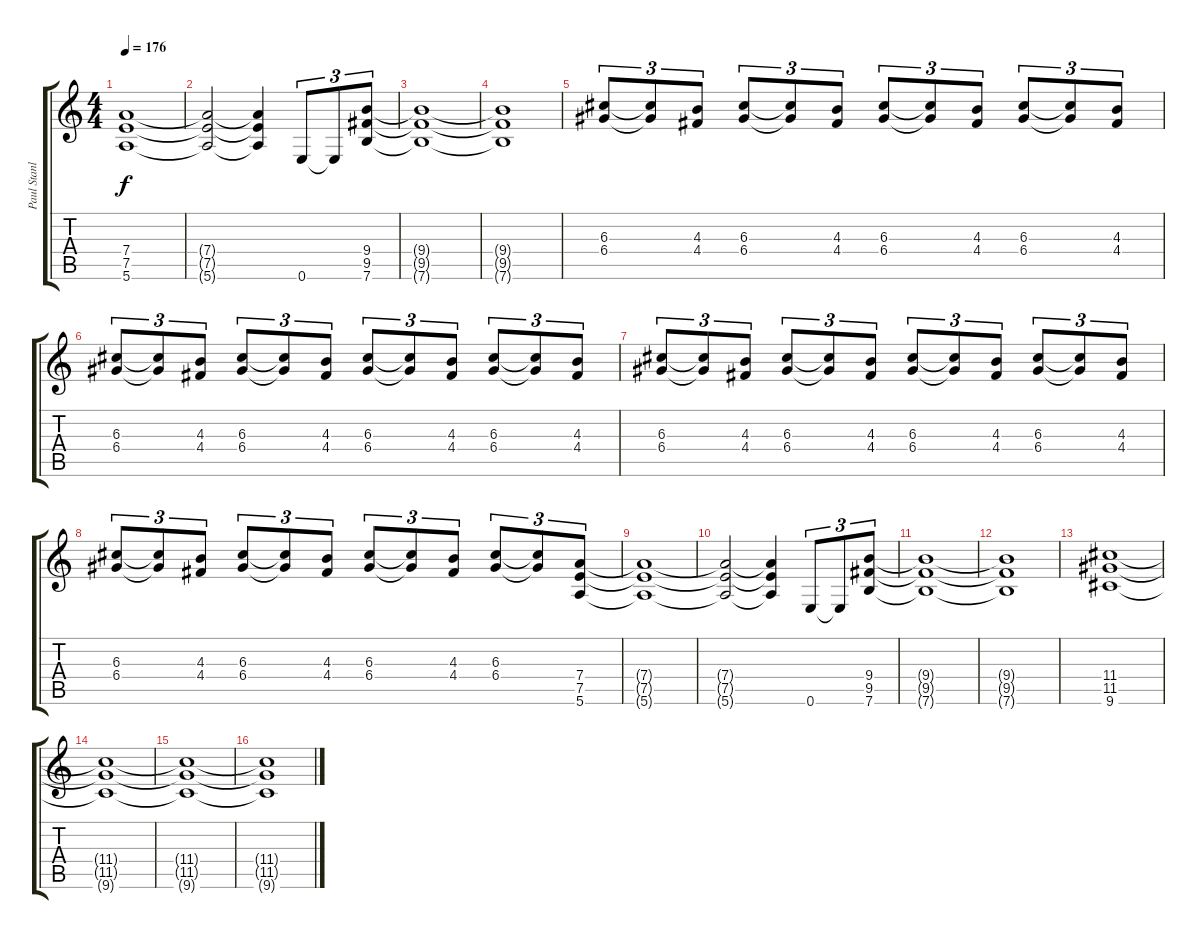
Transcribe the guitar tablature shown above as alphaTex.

\track ("Paul Stanley" "Paul Stanl") {instrument distortionguitar}
\staff {score tabs}
\tuning (E4 B3 G3 D3 A2 E2) {hide}
\ts (4 4)
\tempo 176
\clef g2
\ks c
(7.4{t} 7.5{t} 5.6{t}).1{dy f} |
(7.4{t} 7.5{t} 5.6{t}).2 (7.4{t} 7.5{t} 5.6{t}).4 0.6.8{tu (3 2)} 0.6{t}.8{tu (3 2)} (9.4 9.5 7.6).8{tu (3 2)} |
(9.4{t} 9.5{t} 7.6{t}).1 |
(9.4{t} 9.5{t} 7.6{t}).1 |
(6.3 6.4).8{tu (3 2)} (6.3{t} 6.4{t}).8{tu (3 2)} (4.3 4.4).8{tu (3 2)} (6.3 6.4).8{tu (3 2)} (6.3{t} 6.4{t}).8{tu (3 2)} (4.3 4.4).8{tu (3 2)} (6.3 6.4).8{tu (3 2)} (6.3{t} 6.4{t}).8{tu (3 2)} (4.3 4.4).8{tu (3 2)} (6.3 6.4).8{tu (3 2)} (6.3{t} 6.4{t}).8{tu (3 2)} (4.3 4.4).8{tu (3 2)} |
(6.3 6.4).8{tu (3 2)} (6.3{t} 6.4{t}).8{tu (3 2)} (4.3 4.4).8{tu (3 2)} (6.3 6.4).8{tu (3 2)} (6.3{t} 6.4{t}).8{tu (3 2)} (4.3 4.4).8{tu (3 2)} (6.3 6.4).8{tu (3 2)} (6.3{t} 6.4{t}).8{tu (3 2)} (4.3 4.4).8{tu (3 2)} (6.3 6.4).8{tu (3 2)} (6.3{t} 6.4{t}).8{tu (3 2)} (4.3 4.4).8{tu (3 2)} |
(6.3 6.4).8{tu (3 2)} (6.3{t} 6.4{t}).8{tu (3 2)} (4.3 4.4).8{tu (3 2)} (6.3 6.4).8{tu (3 2)} (6.3{t} 6.4{t}).8{tu (3 2)} (4.3 4.4).8{tu (3 2)} (6.3 6.4).8{tu (3 2)} (6.3{t} 6.4{t}).8{tu (3 2)} (4.3 4.4).8{tu (3 2)} (6.3 6.4).8{tu (3 2)} (6.3{t} 6.4{t}).8{tu (3 2)} (4.3 4.4).8{tu (3 2)} |
(6.3 6.4).8{tu (3 2)} (6.3{t} 6.4{t}).8{tu (3 2)} (4.3 4.4).8{tu (3 2)} (6.3 6.4).8{tu (3 2)} (6.3{t} 6.4{t}).8{tu (3 2)} (4.3 4.4).8{tu (3 2)} (6.3 6.4).8{tu (3 2)} (6.3{t} 6.4{t}).8{tu (3 2)} (4.3 4.4).8{tu (3 2)} (6.3 6.4).8{tu (3 2)} (6.3{t} 6.4{t}).8{tu (3 2)} (7.4 7.5 5.6).8{tu (3 2)} |
(7.4{t} 7.5{t} 5.6{t}).1 |
(7.4{t} 7.5{t} 5.6{t}).2 (7.4{t} 7.5{t} 5.6{t}).4 0.6.8{tu (3 2)} 0.6{t}.8{tu (3 2)} (9.4 9.5 7.6).8{tu (3 2)} |
(9.4{t} 9.5{t} 7.6{t}).1 |
(9.4{t} 9.5{t} 7.6{t}).1 |
(11.4 11.5 9.6).1 |
(11.4{t} 11.5{t} 9.6{t}).1 |
(11.4{t} 11.5{t} 9.6{t}).1 |
(11.4{t} 11.5{t} 9.6{t}).1
